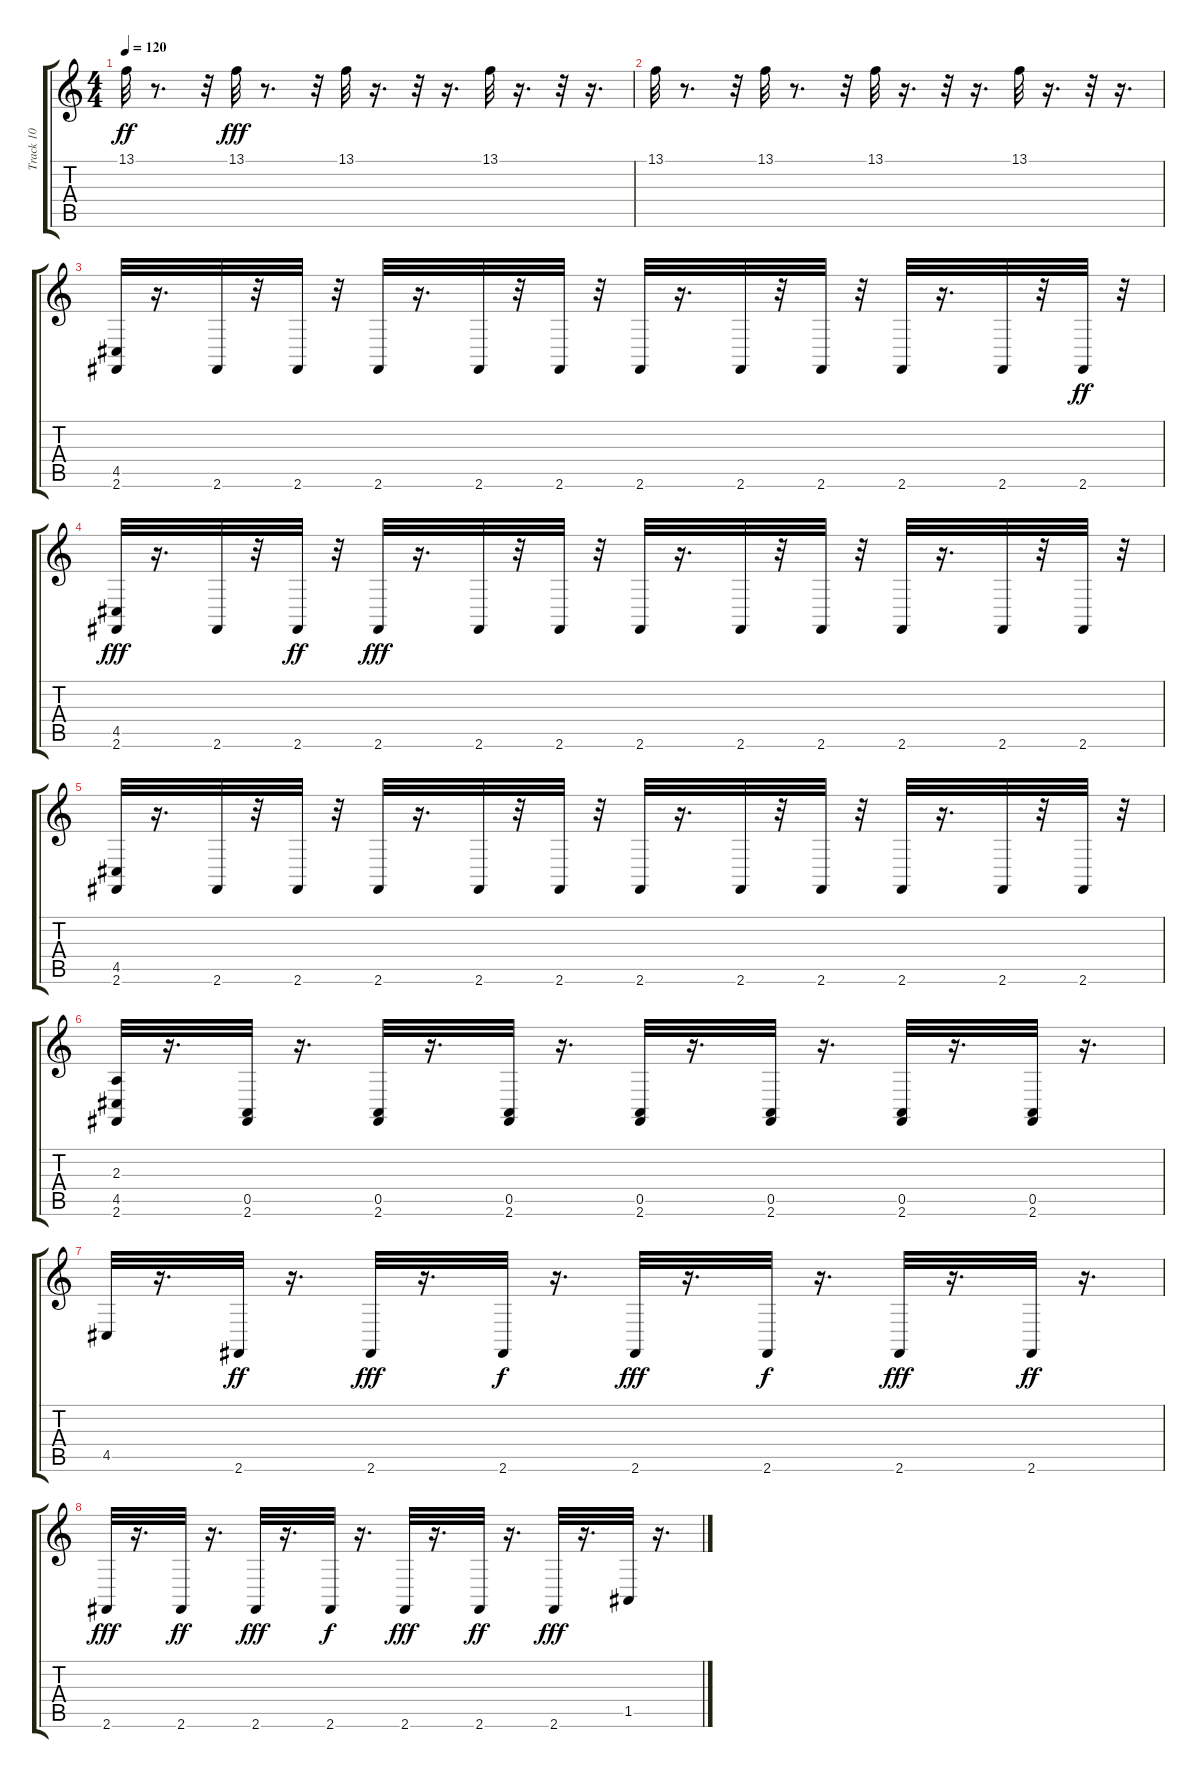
\track ("Track 10" "Track 10") {instrument electricpiano1}
\staff {score tabs}
\tuning (E4 B3 G3 D3 A2 E2) {hide}
\ts (4 4)
\tempo 120
\clef g2
\ks c
13.1.32{dy ff} r.8{d} r.32 13.1.32{dy fff} r.8{d} r.32 13.1.32 r.16{d} r.32 r.16{d} 13.1.32 r.16{d} r.32 r.16{d} |
13.1.32 r.8{d} r.32 13.1.32 r.8{d} r.32 13.1.32 r.16{d} r.32 r.16{d} 13.1.32 r.16{d} r.32 r.16{d} |
(4.5 2.6).32 r.16{d} 2.6.32 r.32 2.6.32 r.32 2.6.32 r.16{d} 2.6.32 r.32 2.6.32 r.32 2.6.32 r.16{d} 2.6.32 r.32 2.6.32 r.32 2.6.32 r.16{d} 2.6.32 r.32 2.6.32{dy ff} r.32 |
(4.5 2.6).32{dy fff} r.16{d} 2.6.32 r.32 2.6.32{dy ff} r.32 2.6.32{dy fff} r.16{d} 2.6.32 r.32 2.6.32 r.32 2.6.32 r.16{d} 2.6.32 r.32 2.6.32 r.32 2.6.32 r.16{d} 2.6.32 r.32 2.6.32 r.32 |
(4.5 2.6).32 r.16{d} 2.6.32 r.32 2.6.32 r.32 2.6.32 r.16{d} 2.6.32 r.32 2.6.32 r.32 2.6.32 r.16{d} 2.6.32 r.32 2.6.32 r.32 2.6.32 r.16{d} 2.6.32 r.32 2.6.32 r.32 |
(2.3 4.5 2.6).32 r.16{d} (0.5 2.6).32 r.16{d} (0.5 2.6).32 r.16{d} (0.5 2.6).32 r.16{d} (0.5 2.6).32 r.16{d} (0.5 2.6).32 r.16{d} (0.5 2.6).32 r.16{d} (0.5 2.6).32 r.16{d} |
4.5.32 r.16{d} 2.6.32{dy ff} r.16{d} 2.6.32{dy fff} r.16{d} 2.6.32{dy f} r.16{d} 2.6.32{dy fff} r.16{d} 2.6.32{dy f} r.16{d} 2.6.32{dy fff} r.16{d} 2.6.32{dy ff} r.16{d} |
2.6.32{dy fff} r.16{d} 2.6.32{dy ff} r.16{d} 2.6.32{dy fff} r.16{d} 2.6.32{dy f} r.16{d} 2.6.32{dy fff} r.16{d} 2.6.32{dy ff} r.16{d} 2.6.32{dy fff} r.16{d} 1.5.32 r.16{d}
